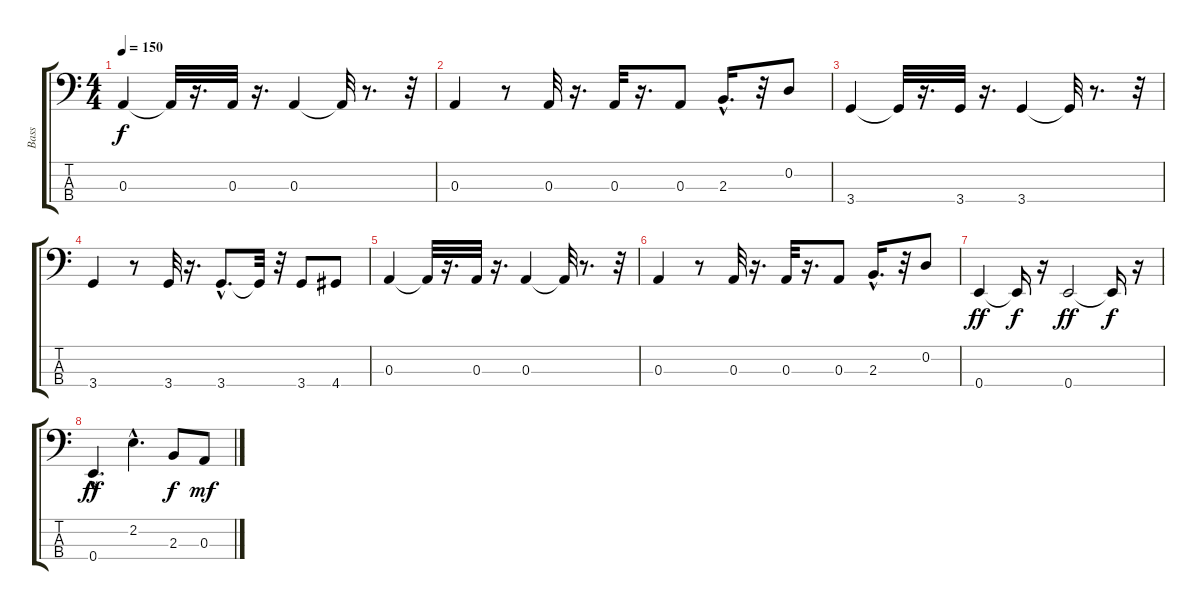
\track ("Bass" "Bass") {instrument electricbassfinger}
\staff {score tabs}
\tuning (G2 D2 A1 E1) {hide}
\ts (4 4)
\tempo 150
\clef f4
\ks c
0.3.4{dy f} 0.3{t}.32 r.16{d} 0.3.32 r.16{d} 0.3.4 0.3{t}.32 r.8{d} r.32 |
0.3.4 r.8 0.3.32 r.16{d} 0.3.32 r.16{d} 0.3.8 2.3{hac}.16{d} r.32 0.2.8 |
3.4.4 3.4{t}.32 r.16{d} 3.4.32 r.16{d} 3.4.4 3.4{t}.32 r.8{d} r.32 |
3.4.4 r.8 3.4.32 r.16{d} 3.4{hac}.8{d} 3.4{t}.32 r.32 3.4.8 4.4.8 |
0.3.4 0.3{t}.32 r.16{d} 0.3.32 r.16{d} 0.3.4 0.3{t}.32 r.8{d} r.32 |
0.3.4 r.8 0.3.32 r.16{d} 0.3.32 r.16{d} 0.3.8 2.3{hac}.16{d} r.32 0.2.8 |
0.4.4{dy ff} 0.4{t}.16{dy f} r.16 0.4.2{dy ff} 0.4{t}.16{dy f} r.16 |
0.4{hac}.4{d dy ff} 2.2{hac}.4{d} 2.3.8{dy f} 0.3.8{dy mf}
